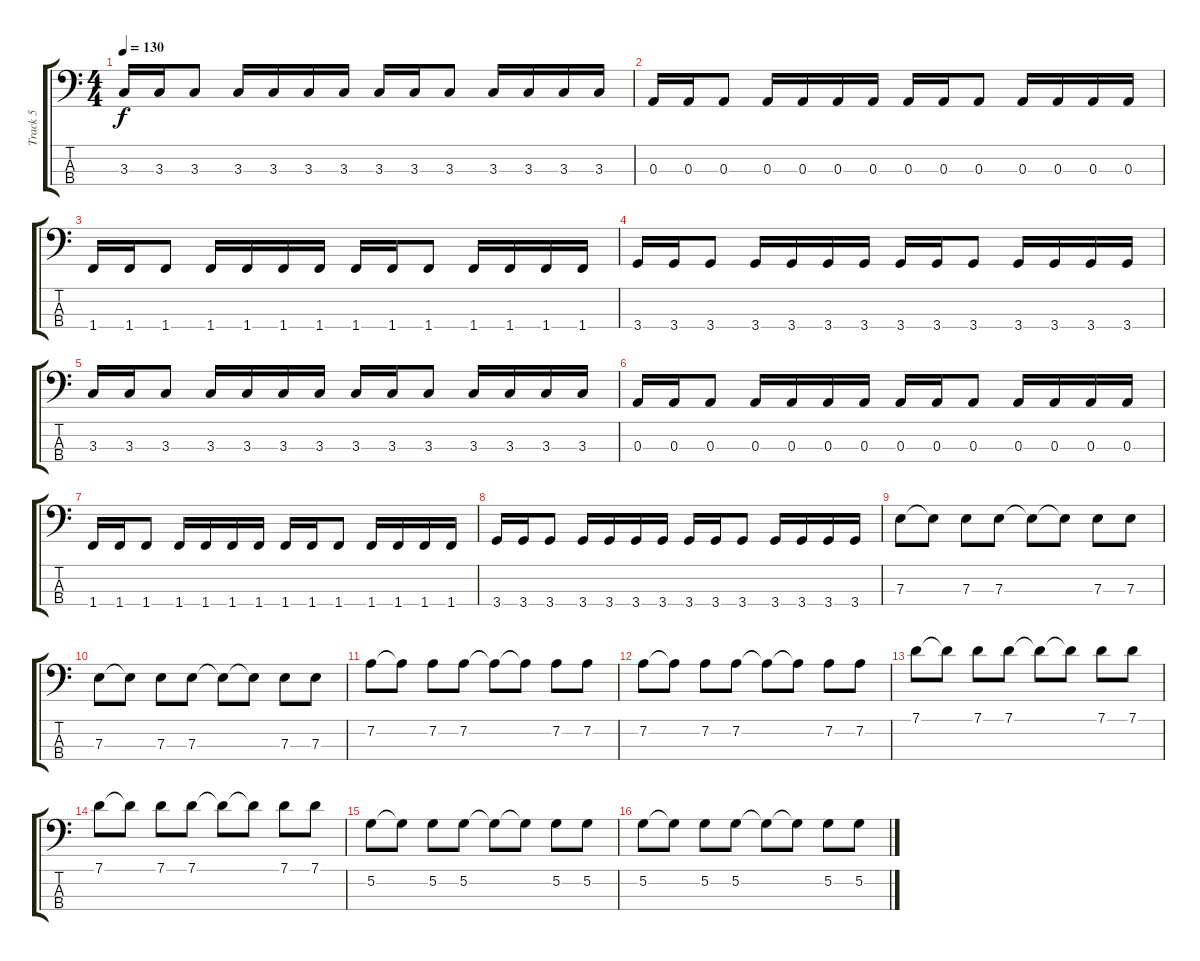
\track ("Track 5" "Track 5") {instrument electricbasspick}
\staff {score tabs}
\tuning (G2 D2 A1 E1) {hide}
\ts (4 4)
\tempo 130
\clef f4
\ks c
3.3.16{dy f} 3.3.16 3.3.8 3.3.16 3.3.16 3.3.16 3.3.16 3.3.16 3.3.16 3.3.8 3.3.16 3.3.16 3.3.16 3.3.16 |
0.3.16 0.3.16 0.3.8 0.3.16 0.3.16 0.3.16 0.3.16 0.3.16 0.3.16 0.3.8 0.3.16 0.3.16 0.3.16 0.3.16 |
1.4.16 1.4.16 1.4.8 1.4.16 1.4.16 1.4.16 1.4.16 1.4.16 1.4.16 1.4.8 1.4.16 1.4.16 1.4.16 1.4.16 |
3.4.16 3.4.16 3.4.8 3.4.16 3.4.16 3.4.16 3.4.16 3.4.16 3.4.16 3.4.8 3.4.16 3.4.16 3.4.16 3.4.16 |
3.3.16 3.3.16 3.3.8 3.3.16 3.3.16 3.3.16 3.3.16 3.3.16 3.3.16 3.3.8 3.3.16 3.3.16 3.3.16 3.3.16 |
0.3.16 0.3.16 0.3.8 0.3.16 0.3.16 0.3.16 0.3.16 0.3.16 0.3.16 0.3.8 0.3.16 0.3.16 0.3.16 0.3.16 |
1.4.16 1.4.16 1.4.8 1.4.16 1.4.16 1.4.16 1.4.16 1.4.16 1.4.16 1.4.8 1.4.16 1.4.16 1.4.16 1.4.16 |
3.4.16 3.4.16 3.4.8 3.4.16 3.4.16 3.4.16 3.4.16 3.4.16 3.4.16 3.4.8 3.4.16 3.4.16 3.4.16 3.4.16 |
7.3.8 7.3{t}.8 7.3.8 7.3.8 7.3{t}.8 7.3{t}.8 7.3.8 7.3.8 |
7.3.8 7.3{t}.8 7.3.8 7.3.8 7.3{t}.8 7.3{t}.8 7.3.8 7.3.8 |
7.2.8 7.2{t}.8 7.2.8 7.2.8 7.2{t}.8 7.2{t}.8 7.2.8 7.2.8 |
7.2.8 7.2{t}.8 7.2.8 7.2.8 7.2{t}.8 7.2{t}.8 7.2.8 7.2.8 |
7.1.8 7.1{t}.8 7.1.8 7.1.8 7.1{t}.8 7.1{t}.8 7.1.8 7.1.8 |
7.1.8 7.1{t}.8 7.1.8 7.1.8 7.1{t}.8 7.1{t}.8 7.1.8 7.1.8 |
5.2.8 5.2{t}.8 5.2.8 5.2.8 5.2{t}.8 5.2{t}.8 5.2.8 5.2.8 |
5.2.8 5.2{t}.8 5.2.8 5.2.8 5.2{t}.8 5.2{t}.8 5.2.8 5.2.8
